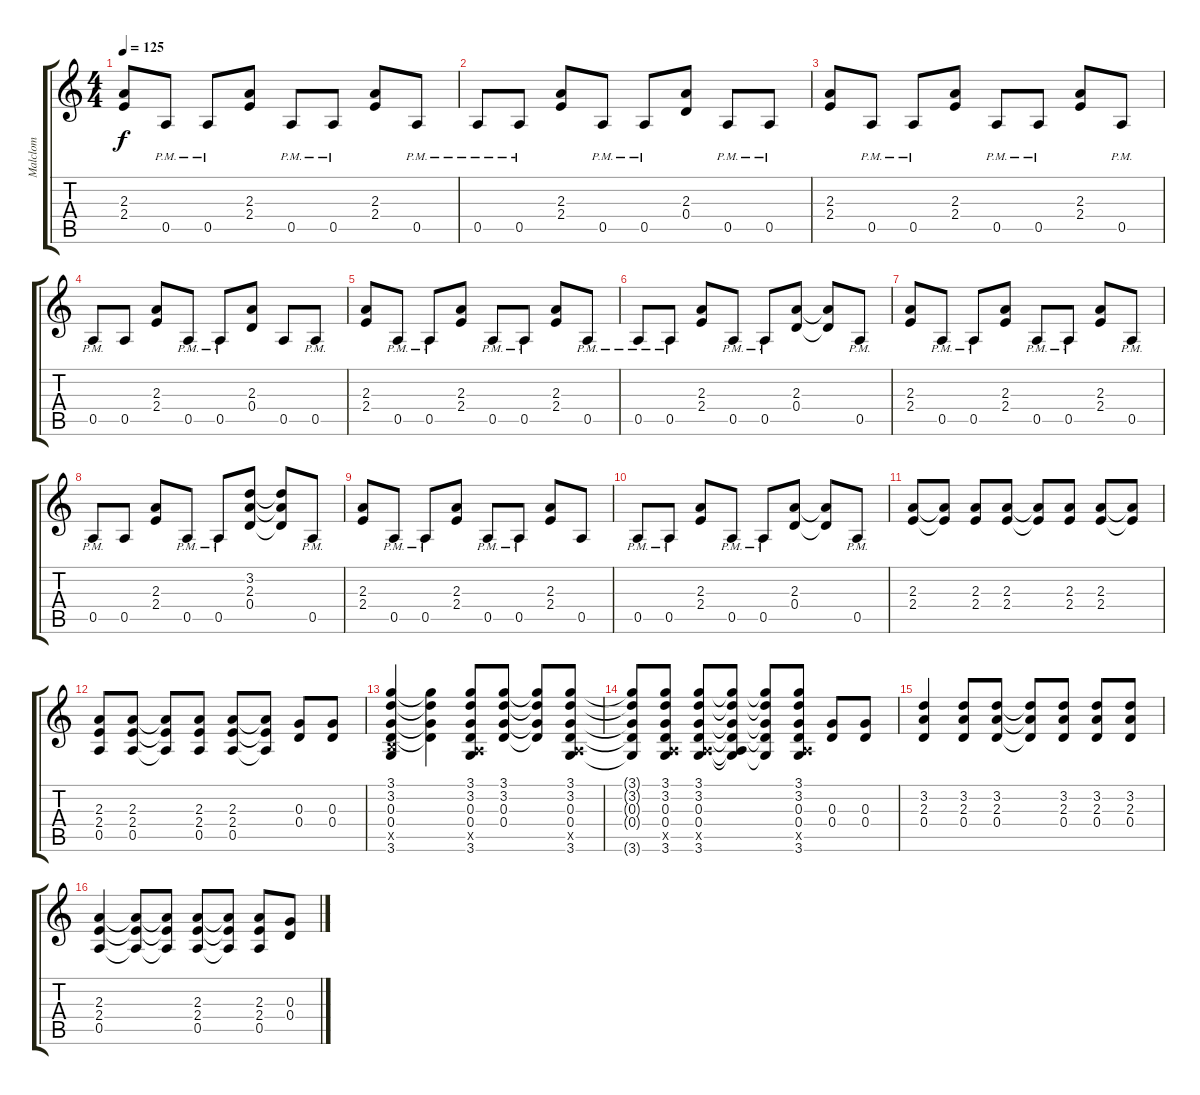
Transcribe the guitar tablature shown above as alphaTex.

\track ("Malclom" "Malclom") {instrument distortionguitar}
\staff {score tabs}
\tuning (E4 B3 G3 D3 A2 E2) {hide}
\ts (4 4)
\tempo 125
\clef g2
\ks c
(2.3 2.4).8{dy f} 0.5{pm}.8 0.5{pm}.8 (2.3 2.4).8 0.5{pm}.8 0.5{pm}.8 (2.3 2.4).8 0.5{pm}.8 |
0.5{pm}.8 0.5{pm}.8 (2.3 2.4).8 0.5{pm}.8 0.5{pm}.8 (2.3 0.4).8 0.5{pm}.8 0.5{pm}.8 |
(2.3 2.4).8 0.5{pm}.8 0.5{pm}.8 (2.3 2.4).8 0.5{pm}.8 0.5{pm}.8 (2.3 2.4).8 0.5{pm}.8 |
0.5{pm}.8 0.5.8 (2.3 2.4).8 0.5{pm}.8 0.5{pm}.8 (2.3 0.4).8 0.5.8 0.5{pm}.8 |
(2.3 2.4).8 0.5{pm}.8 0.5{pm}.8 (2.3 2.4).8 0.5{pm}.8 0.5{pm}.8 (2.3 2.4).8 0.5{pm}.8 |
0.5{pm}.8 0.5{pm}.8 (2.3 2.4).8 0.5{pm}.8 0.5{pm}.8 (2.3 0.4).8 (2.3{t} 0.4{t}).8 0.5{pm}.8 |
(2.3 2.4).8 0.5{pm}.8 0.5{pm}.8 (2.3 2.4).8 0.5{pm}.8 0.5{pm}.8 (2.3 2.4).8 0.5{pm}.8 |
0.5{pm}.8 0.5.8 (2.3 2.4).8 0.5{pm}.8 0.5{pm}.8 (3.2 2.3 0.4).8 (3.2{t} 2.3{t} 0.4{t}).8 0.5{pm}.8 |
(2.3 2.4).8 0.5{pm}.8 0.5{pm}.8 (2.3 2.4).8 0.5{pm}.8 0.5{pm}.8 (2.3 2.4).8 0.5.8 |
0.5{pm}.8 0.5{pm}.8 (2.3 2.4).8 0.5{pm}.8 0.5{pm}.8 (2.3 0.4).8 (2.3{t} 0.4{t}).8 0.5{pm}.8 |
(2.3 2.4).8 (2.3{t} 2.4{t}).8 (2.3 2.4).8 (2.3 2.4).8 (2.3{t} 2.4{t}).8 (2.3 2.4).8 (2.3 2.4).8 (2.3{t} 2.4{t}).8 |
(2.3 2.4 0.5).8 (2.3 2.4 0.5).8 (2.3{t} 2.4{t} 0.5{t}).8 (2.3 2.4 0.5).8 (2.3 2.4 0.5).8 (2.3{t} 2.4{t} 0.5{t}).8 (0.3 0.4).8 (0.3 0.4).8 |
(3.1 3.2 0.3 0.4 2.5{x} 3.6).4 (3.1{t} 3.2{t} 0.3{t} 0.4{t}).4 (3.1 3.2 0.3 0.4 0.5{x} 3.6).8 (3.1 3.2 0.3 0.4).8 (3.1{t} 3.2{t} 0.3{t} 0.4{t}).8 (3.1 3.2 0.3 0.4 0.5{x} 3.6).8 |
(3.1{t} 3.2{t} 0.3{t} 0.4{t} 3.6{t}).8 (3.1 3.2 0.3 0.4 0.5{x} 3.6).8 (3.1 3.2 0.3 0.4 0.5{x} 3.6).8 (3.1{t} 3.2{t} 0.3{t} 0.4{t} 0.5{t} 3.6{t}).8 (3.1{t} 3.2{t} 0.3{t} 0.4{t} 3.6{t}).8 (3.1 3.2 0.3 0.4 0.5{x} 3.6).8 (0.3 0.4).8 (0.3 0.4).8 |
(3.2 2.3 0.4).4 (3.2 2.3 0.4).8 (3.2 2.3 0.4).8 (3.2{t} 2.3{t} 0.4{t}).8 (3.2 2.3 0.4).8 (3.2 2.3 0.4).8 (3.2 2.3 0.4).8 |
(2.3 2.4 0.5).4 (2.3{t} 2.4{t} 0.5{t}).8 (2.3{t} 2.4{t} 0.5{t}).8 (2.3 2.4 0.5).8 (2.3{t} 2.4{t} 0.5{t}).8 (2.3 2.4 0.5).8 (0.3 0.4).8
